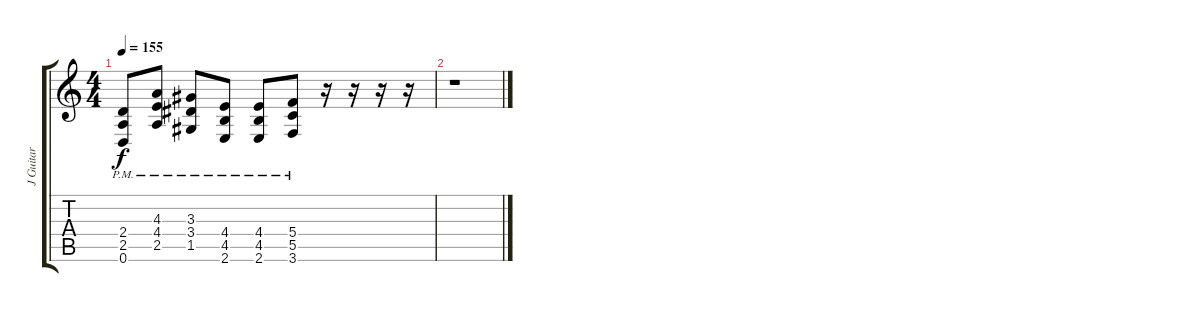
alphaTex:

\track ("J Guitar" "J Guitar") {instrument overdrivenguitar}
\staff {score tabs}
\tuning (D4 A3 F3 C3 G2 D2) {hide}
\ts (4 4)
\tempo 155
\clef g2
\ks c
(2.4{pm} 2.5{pm} 0.6{pm}).8{dy f} (4.3{pm} 4.4{pm} 2.5{pm}).8 (3.3{pm} 3.4{pm} 1.5{pm}).8 (4.4{pm} 4.5{pm} 2.6{pm}).8 (4.4{pm} 4.5{pm} 2.6{pm}).8 (5.4{pm} 5.5{pm} 3.6{pm}).8 r.16 r.16 r.16 r.16 |
r.1
